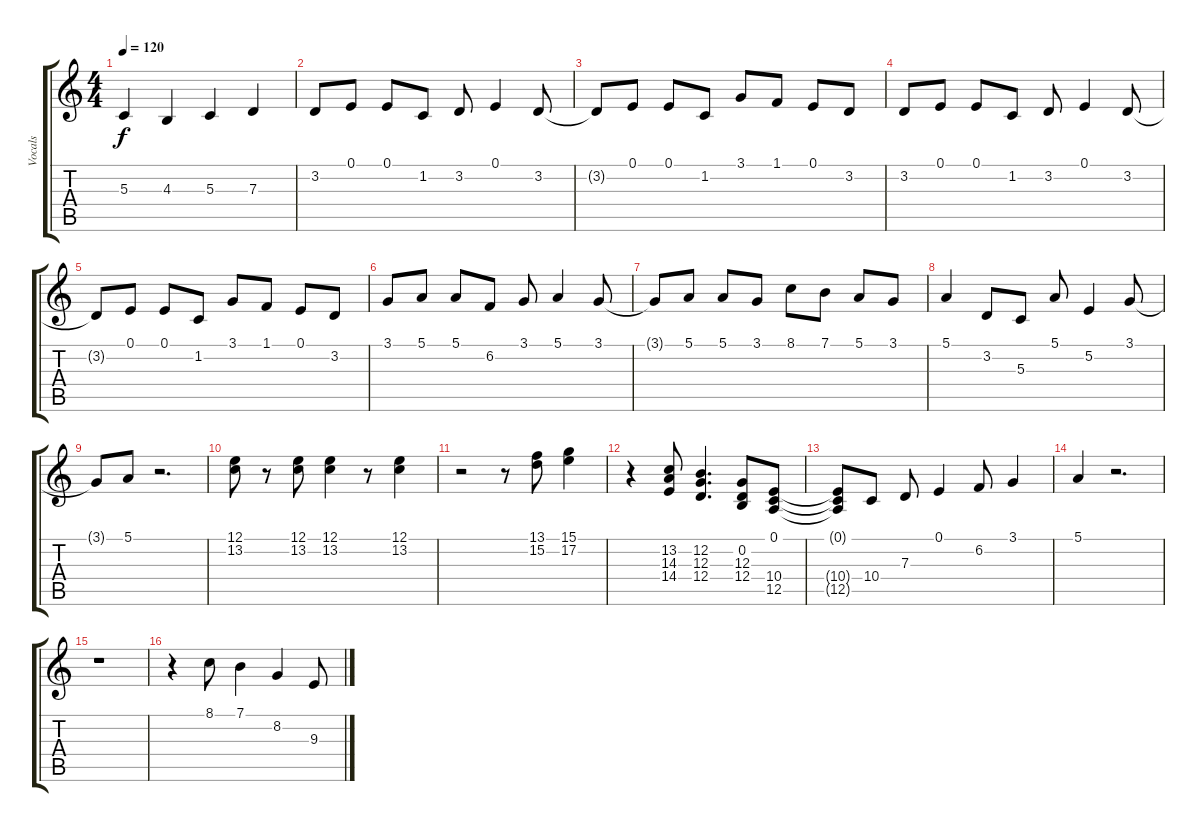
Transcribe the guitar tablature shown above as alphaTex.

\track ("Vocals" "Vocals") {instrument oboe}
\staff {score tabs}
\tuning (E4 B3 G3 D3 A2 E2) {hide}
\ts (4 4)
\tempo 120
\clef g2
\ks c
5.3.4{dy f} 4.3.4 5.3.4 7.3.4 |
3.2.8 0.1.8 0.1.8 1.2.8 3.2.8 0.1.4 3.2.8 |
3.2{t}.8 0.1.8 0.1.8 1.2.8 3.1.8 1.1.8 0.1.8 3.2.8 |
3.2.8 0.1.8 0.1.8 1.2.8 3.2.8 0.1.4 3.2.8 |
3.2{t}.8 0.1.8 0.1.8 1.2.8 3.1.8 1.1.8 0.1.8 3.2.8 |
3.1.8 5.1.8 5.1.8 6.2.8 3.1.8 5.1.4 3.1.8 |
3.1{t}.8 5.1.8 5.1.8 3.1.8 8.1.8 7.1.8 5.1.8 3.1.8 |
5.1.4 3.2.8 5.3.8 5.1.8 5.2.4 3.1.8 |
3.1{t}.8 5.1.8 r.2{d} |
(12.1 13.2).8 r.8 (12.1 13.2).8 (12.1 13.2).4 r.8 (12.1 13.2).4 |
r.2 r.8 (13.1 15.2).8 (15.1 17.2).4 |
r.4 (13.2 14.3 14.4).8 (12.2 12.3 12.4).4{d} (0.2 12.3 12.4).8 (0.1 10.4 12.5).8 |
(0.1{t} 10.4{t} 12.5{t}).8 10.4.8 7.3.8 0.1.4 6.2.8 3.1.4 |
5.1.4 r.2{d} |
r.1 |
r.4 8.1.8 7.1.4 8.2.4 9.3.8
